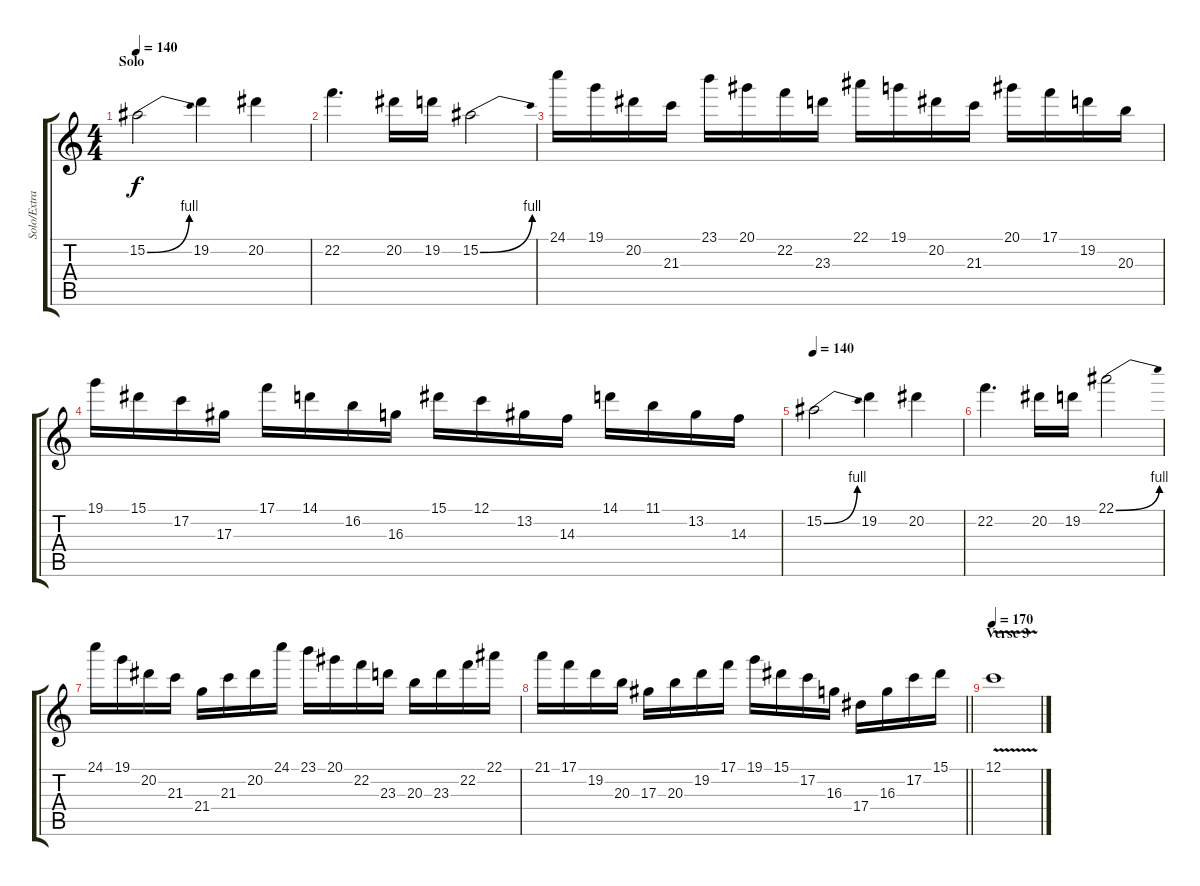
\track ("Solo/Extra Guitar" "Solo/Extra") {instrument distortionguitar}
\staff {score tabs}
\tuning (C4 G3 Eb3 Bb2 F2 C2) {hide}
\ts (4 4)
\section ("" "Solo")
\tempo 140
\clef g2
\ks c
15.2{be (bend 0 0 60 4)}.2{dy f} 19.2.4 20.2.4 |
22.2.4{d} 20.2.16 19.2.16 15.2{be (bend 0 0 60 4)}.2 |
24.1.16 19.1.16 20.2.16 21.3.16 23.1.16 20.1.16 22.2.16 23.3.16 22.1.16 19.1.16 20.2.16 21.3.16 20.1.16 17.1.16 19.2.16 20.3.16 |
19.1.16 15.1.16 17.2.16 17.3.16 17.1.16 14.1.16 16.2.16 16.3.16 15.1.16 12.1.16 13.2.16 14.3.16 14.1.16 11.1.16 13.2.16 14.3.16 |
\tempo 140
15.2{be (bend 0 0 60 4)}.2 19.2.4 20.2.4 |
22.2.4{d} 20.2.16 19.2.16 22.1{be (bend 0 0 60 4)}.2 |
24.1.16 19.1.16 20.2.16 21.3.16 21.4.16 21.3.16 20.2.16 24.1.16 23.1.16 20.1.16 22.2.16 23.3.16 20.3.16 23.3.16 22.2.16 22.1.16 |
\barLineRight lightlight
21.1.16 17.1.16 19.2.16 20.3.16 17.3.16 20.3.16 19.2.16 17.1.16 19.1.16 15.1.16 17.2.16 16.3.16 17.4.16 16.3.16 17.2.16 15.1.16 |
\section ("" "Verse 3")
\tempo 170
12.1{v}.1
